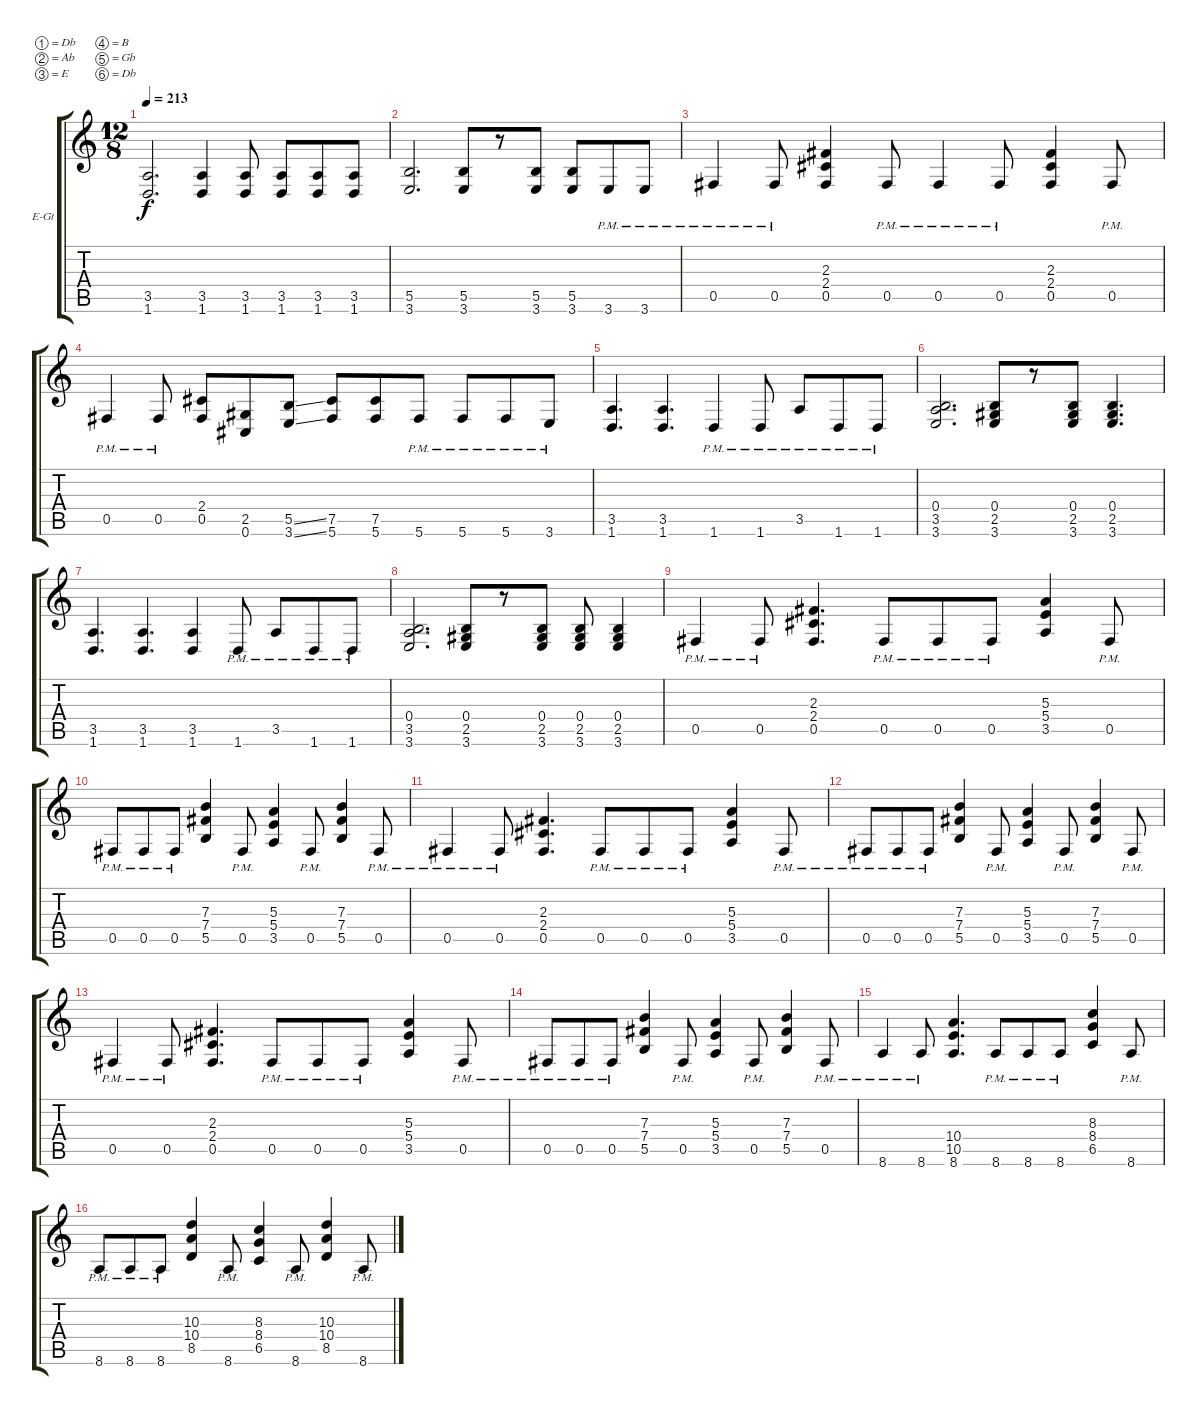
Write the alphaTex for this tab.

\bracketExtendMode groupsimilarinstruments
\firstSystemTrackNameOrientation horizontal
\otherSystemsTrackNameOrientation horizontal
\track ("Rhythm" "E-Gt") {instrument distortionguitar}
\staff {score tabs}
\tuning (Db4 Ab3 E3 B2 Gb2 Db2)
\ts (12 8)
\tempo 213
\clef g2
\ks c
(3.5 1.6).2{d dy f} (1.6 3.5).4 (1.6 3.5).8 (1.6 3.5).8 (1.6 3.5).8 (1.6 3.5).8 |
(5.5 3.6).2{d} (3.6 5.5).8 r.8 (3.6 5.5).8 (3.6 5.5).8 3.6{pm}.8 3.6{pm}.8 |
0.5{pm}.4 0.5{pm}.8 (2.3 2.4 0.5).4 0.5{pm}.8 0.5{pm}.4 0.5{pm}.8 (2.3 2.4 0.5).4 0.5{pm}.8 |
0.5{pm}.4 0.5{pm}.8 (2.4 0.5).8 (2.5 0.6).8 (5.5{ss} 3.6{ss}).8 (7.5 5.6).8 (5.6 7.5).8 5.6{pm}.8 5.6{pm}.8 5.6{pm}.8 3.6{pm}.8 |
(3.5 1.6).4{d} (1.6 3.5).4{d} 1.6{pm}.4 1.6{pm}.8 3.5{pm}.8 1.6{pm}.8 1.6{pm}.8 |
(3.5 3.6 0.4).2{d} (2.5 3.6 0.4).8 r.8 (3.6 2.5 0.4).8 (3.6 2.5 0.4).4{d} |
(3.5 1.6).4{d} (1.6 3.5).4{d} (1.6 3.5).4 1.6{pm}.8 3.5{pm}.8 1.6{pm}.8 1.6{pm}.8 |
(3.5 3.6 0.4).2{d} (2.5 3.6 0.4).8 r.8 (3.6 2.5 0.4).8 (3.6 2.5 0.4).8 (2.5 3.6 0.4).4 |
0.5{pm}.4 0.5{pm}.8 (2.3 2.4 0.5).4{d} 0.5{pm}.8 0.5{pm}.8 0.5{pm}.8 (5.3 5.4 3.5).4 0.5{pm}.8 |
0.5{pm}.8 0.5{pm}.8 0.5{pm}.8 (7.3 7.4 5.5).4 0.5{pm}.8 (5.3 5.4 3.5).4 0.5{pm}.8 (7.3 7.4 5.5).4 0.5{pm}.8 |
0.5{pm}.4 0.5{pm}.8 (2.3 2.4 0.5).4{d} 0.5{pm}.8 0.5{pm}.8 0.5{pm}.8 (5.3 5.4 3.5).4 0.5{pm}.8 |
0.5{pm}.8 0.5{pm}.8 0.5{pm}.8 (7.3 7.4 5.5).4 0.5{pm}.8 (5.3 5.4 3.5).4 0.5{pm}.8 (7.3 7.4 5.5).4 0.5{pm}.8 |
0.5{pm}.4 0.5{pm}.8 (2.3 2.4 0.5).4{d} 0.5{pm}.8 0.5{pm}.8 0.5{pm}.8 (5.3 5.4 3.5).4 0.5{pm}.8 |
0.5{pm}.8 0.5{pm}.8 0.5{pm}.8 (7.3 7.4 5.5).4 0.5{pm}.8 (5.3 5.4 3.5).4 0.5{pm}.8 (7.3 7.4 5.5).4 0.5{pm}.8 |
8.6{pm}.4 8.6{pm}.8 (10.4 10.5 8.6).4{d} 8.6{pm}.8 8.6{pm}.8 8.6{pm}.8 (8.3 8.4 6.5).4 8.6{pm}.8 |
8.6{pm}.8 8.6{pm}.8 8.6{pm}.8 (10.3 10.4 8.5).4 8.6{pm}.8 (8.3 8.4 6.5).4 8.6{pm}.8 (10.3 10.4 8.5).4 8.6{pm}.8
